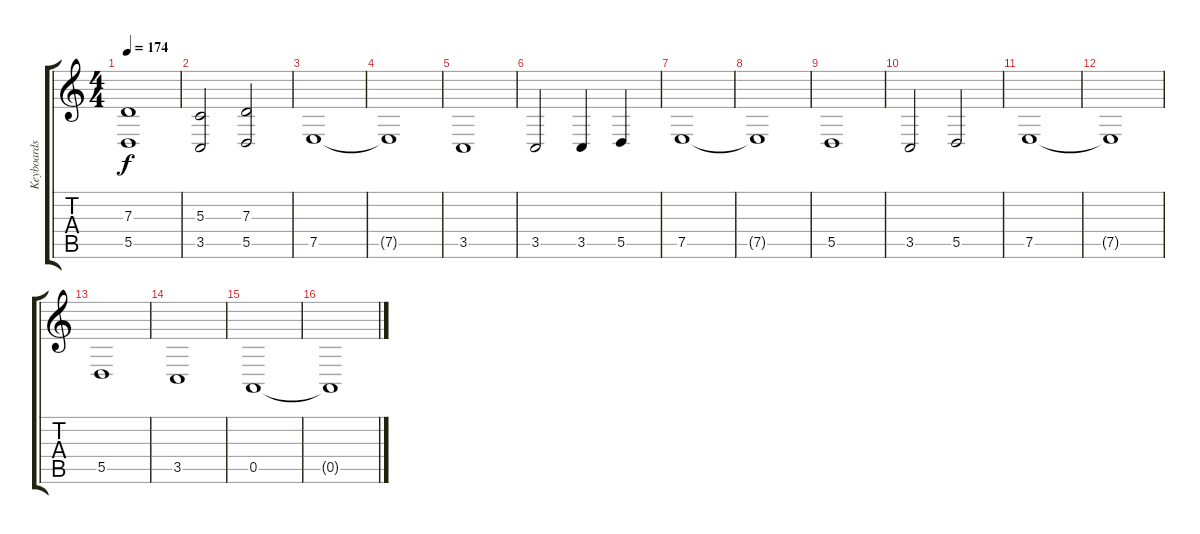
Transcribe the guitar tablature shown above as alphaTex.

\track ("Keyboards 1" "Keyboards ") {instrument stringensemble1}
\staff {score tabs}
\tuning (E4 B3 G3 D3 A2 E2) {hide}
\ts (4 4)
\tempo 174
\clef g2
\ks c
(7.3 5.5).1{dy f} |
(5.3 3.5).2 (7.3 5.5).2 |
7.5.1 |
7.5{t}.1 |
3.5.1 |
3.5.2 3.5.4 5.5.4 |
7.5.1 |
7.5{t}.1 |
5.5.1 |
3.5.2 5.5.2 |
7.5.1 |
7.5{t}.1 |
5.5.1 |
3.5.1 |
0.5.1 |
0.5{t}.1
